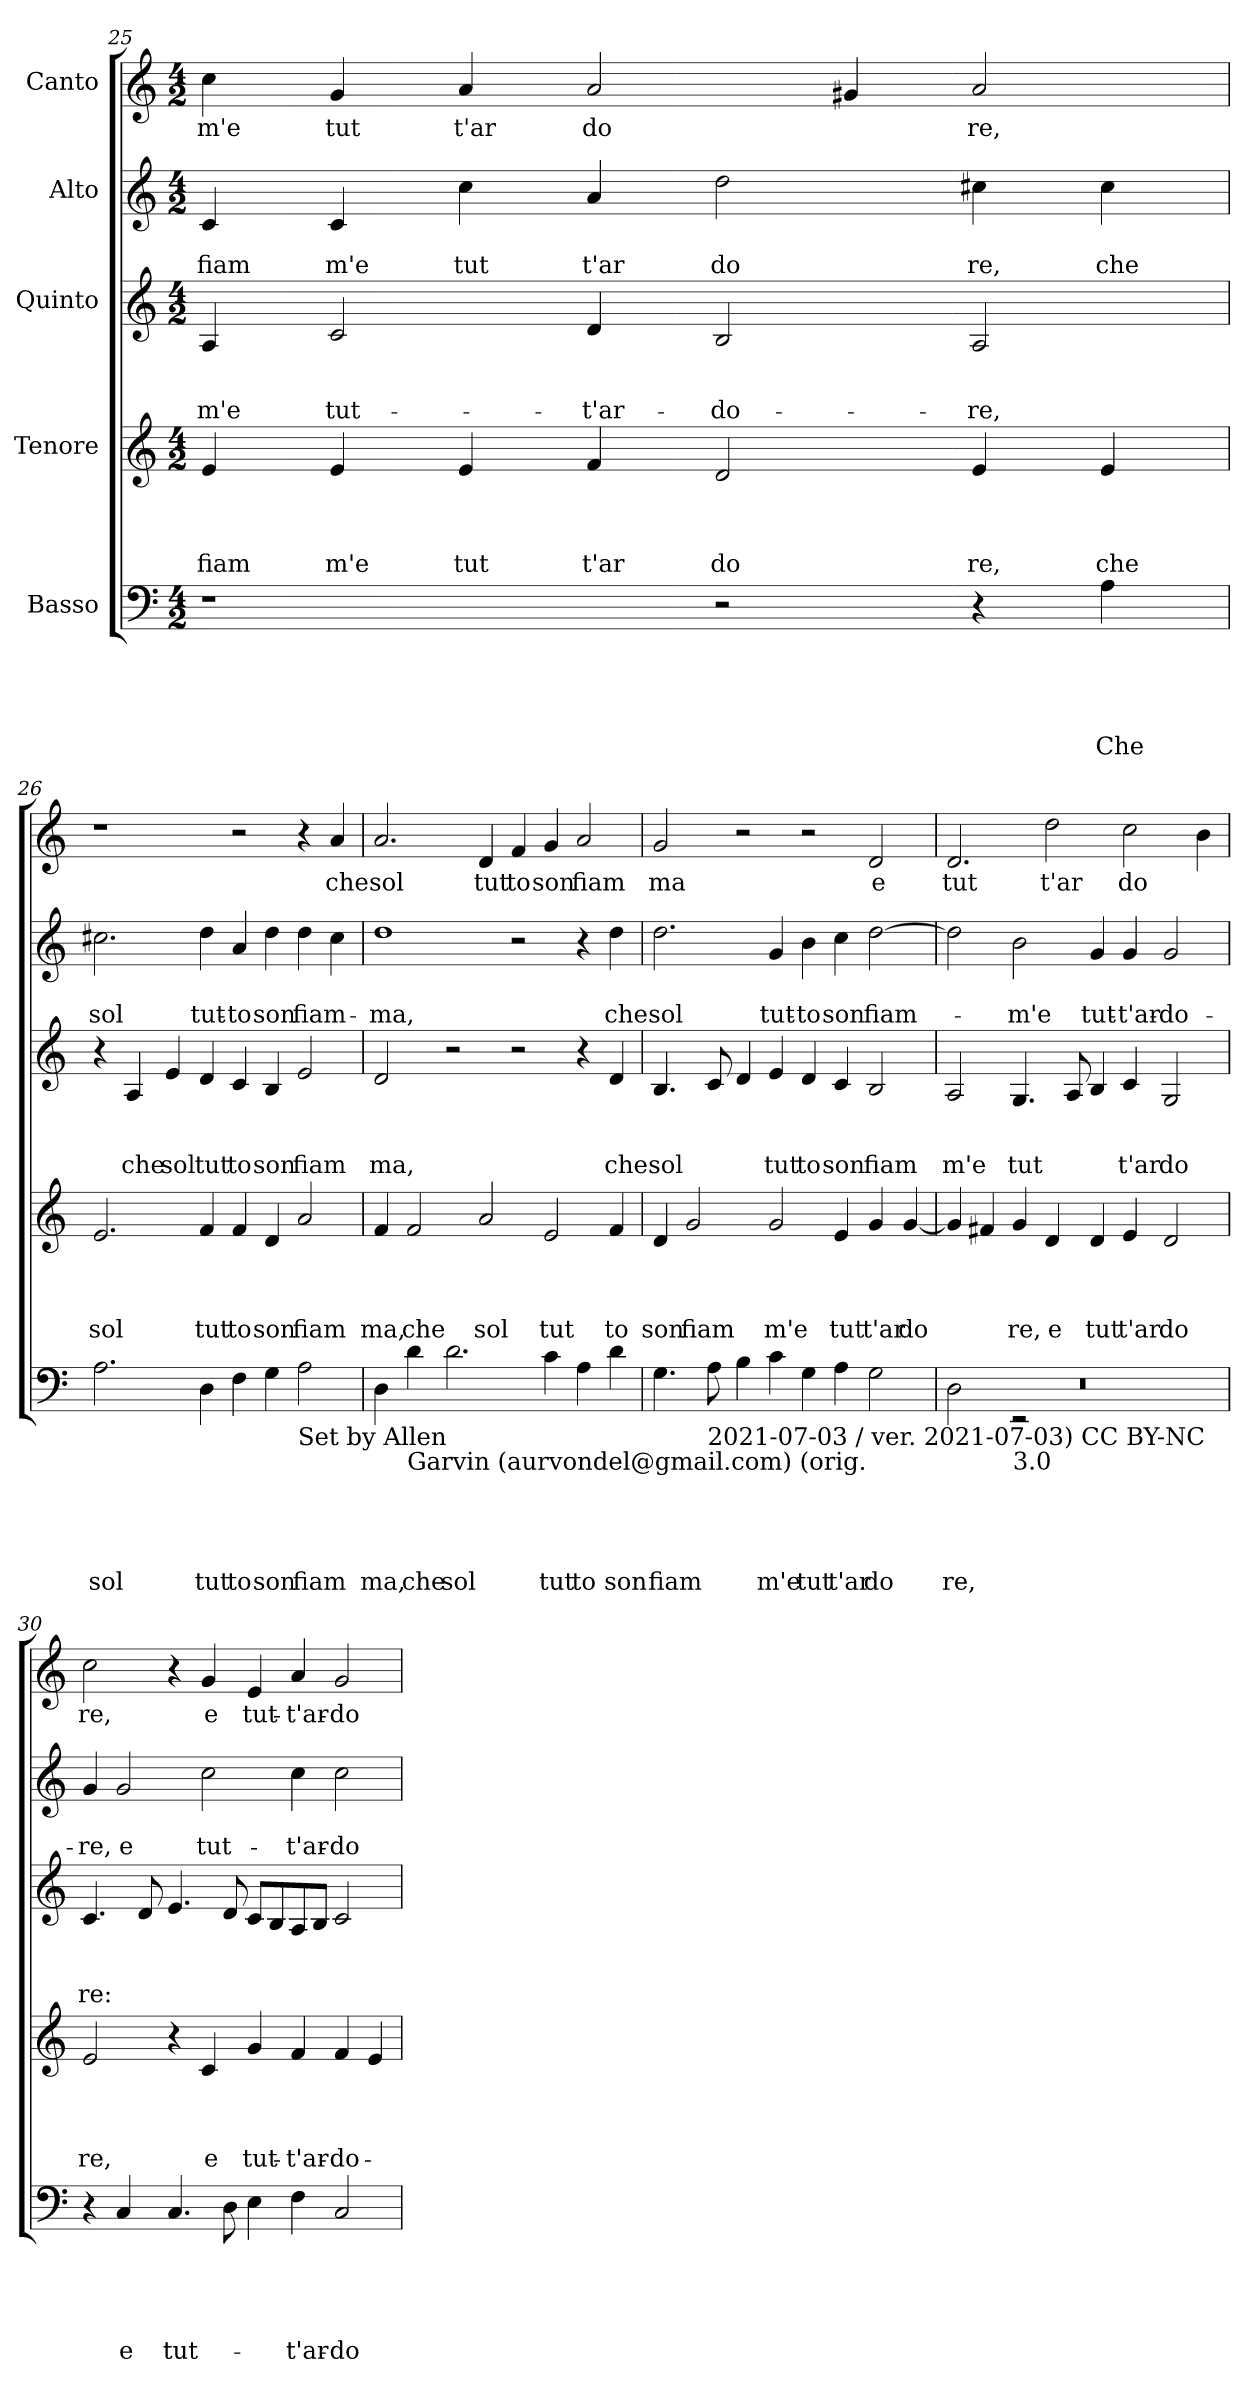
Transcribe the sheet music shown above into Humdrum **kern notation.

**kern	**text	**text	**text	**text	**text	**kern	**text	**text	**text	**text	**kern	**text	**text	**text	**kern	**text	**text	**kern	**text
*part5	*part5	*part5	*part5	*part5	*part5	*part4	*part4	*part4	*part4	*part4	*part3	*part3	*part3	*part3	*part2	*part2	*part2	*part1	*part1
*staff5	*staff5	*staff5	*staff5	*staff5	*staff5	*staff4	*staff4	*staff4	*staff4	*staff4	*staff3	*staff3	*staff3	*staff3	*staff2	*staff2	*staff2	*staff1	*staff1
*I"Basso	*	*	*	*	*	*I"Tenore	*	*	*	*	*I"Quinto	*	*	*	*I"Alto	*	*	*I"Canto	*
*clefF4	*	*	*	*	*	*clefG2	*	*	*	*	*clefG2	*	*	*	*clefG2	*	*	*clefG2	*
*k[]	*	*	*	*	*	*k[]	*	*	*	*	*k[]	*	*	*	*k[]	*	*	*k[]	*
*C:	*	*	*	*	*	*C:	*	*	*	*	*C:	*	*	*	*C:	*	*	*C:	*
*M4/2	*	*	*	*	*	*M4/2	*	*	*	*	*M4/2	*	*	*	*M4/2	*	*	*M4/2	*
=25	=25	=25	=25	=25	=25	=25	=25	=25	=25	=25	=25	=25	=25	=25	=25	=25	=25	=25	=25
!	!	!	!	!	!	!	!	!	!	!LO:LY:b	!	!	!	!LO:LY:b	!	!	!LO:LY:b	!	!LO:LY:b
1r	.	.	.	.	.	4e/	.	.	.	fiam	4A/	.	.	-m'e	4c/	.	fiam	4cc\	m'e
!	!	!	!	!	!	!	!	!	!	!LO:LY:b	!	!	!	!LO:LY:b	!	!	!LO:LY:b	!	!LO:LY:b
.	.	.	.	.	.	4e/	.	.	.	m'e	2c/	.	.	tut-	4c/	.	m'e	4g/	tut
!	!	!	!	!	!	!	!	!	!	!LO:LY:b	!	!	!	!	!	!	!LO:LY:b	!	!LO:LY:b
.	.	.	.	.	.	4e/	.	.	.	tut	.	.	.	.	4cc\	.	tut	4a/	t'ar
!	!	!	!	!	!	!	!	!	!	!LO:LY:b	!	!	!	!LO:LY:b	!	!	!LO:LY:b	!	!LO:LY:b
.	.	.	.	.	.	4f/	.	.	.	t'ar	4d/	.	.	-t'ar-	4a/	.	t'ar	2a/	do
!	!	!	!	!	!	!	!	!	!	!LO:LY:b	!	!	!	!LO:LY:b	!	!	!LO:LY:b	!	!
2r	.	.	.	.	.	2d/	.	.	.	do	2B/	.	.	-do-	2dd\	.	do	.	.
.	.	.	.	.	.	.	.	.	.	.	.	.	.	.	.	.	.	4g#X/	.
!	!	!	!	!	!	!	!	!	!	!LO:LY:b	!	!	!	!LO:LY:b	!	!	!LO:LY:b	!	!LO:LY:b
4r	.	.	.	.	.	4e/	.	.	.	re,	2A/	.	.	-re,	4cc#X\	.	re,	2a/	re,
!	!	!	!	!	!LO:LY:b	!	!	!	!	!LO:LY:b	!	!	!	!	!	!	!LO:LY:b	!	!
4A\	.	.	.	.	Che	4e/	.	.	.	che	.	.	.	.	4cc#\	.	che	.	.
!!LO:LB:g=z
=26	=26	=26	=26	=26	=26	=26	=26	=26	=26	=26	=26	=26	=26	=26	=26	=26	=26	=26	=26
!	!	!	!	!	!LO:LY:b	!	!	!	!	!LO:LY:b	!	!	!	!	!	!	!LO:LY:b	!	!
2.A\	.	.	.	.	sol	2.e/	.	.	.	sol	4r	.	.	.	2.cc#X\	.	sol	1r	.
!	!	!	!	!	!	!	!	!	!	!	!	!	!	!LO:LY:b	!	!	!	!	!
.	.	.	.	.	.	.	.	.	.	.	4A/	.	.	che	.	.	.	.	.
!	!	!	!	!	!	!	!	!	!	!	!	!	!	!LO:LY:b	!	!	!	!	!
.	.	.	.	.	.	.	.	.	.	.	4e/	.	.	sol	.	.	.	.	.
!	!	!	!	!	!LO:LY:b	!	!	!	!	!LO:LY:b	!	!	!	!LO:LY:b	!	!	!LO:LY:b	!	!
4D\	.	.	.	.	tut	4f/	.	.	.	tut	4d/	.	.	tut	4dd\	.	tut-	.	.
!	!	!	!	!	!LO:LY:b	!	!	!	!	!LO:LY:b	!	!	!	!LO:LY:b	!	!	!LO:LY:b	!	!
4F\	.	.	.	.	to	4f/	.	.	.	to	4c/	.	.	to	4a/	.	-to	2r	.
!	!	!	!	!	!LO:LY:b	!	!	!	!	!LO:LY:b	!	!	!	!LO:LY:b	!	!	!LO:LY:b	!	!
4G\	.	.	.	.	son	4d/	.	.	.	son	4B/	.	.	son	4dd\	.	son	.	.
!LO:TX:b:t=Set by Allen	!	!	!	!	!	!	!	!	!	!	!	!	!	!	!	!	!	!	!
!	!	!	!	!	!LO:LY:b	!	!	!	!	!LO:LY:b	!	!	!	!LO:LY:b	!	!	!LO:LY:b	!	!
2A\	.	.	.	.	fiam	2a/	.	.	.	fiam	2e/	.	.	fiam	4dd\	.	fiam-	4r	.
!	!	!	!	!	!	!	!	!	!	!	!	!	!	!	!	!	!	!	!LO:LY:b
.	.	.	.	.	.	.	.	.	.	.	.	.	.	.	4cc#\	.	.	4a/	che
=27	=27	=27	=27	=27	=27	=27	=27	=27	=27	=27	=27	=27	=27	=27	=27	=27	=27	=27	=27
!	!	!	!	!	!LO:LY:b	!	!	!	!	!LO:LY:b	!	!	!	!LO:LY:b	!	!	!LO:LY:b	!	!LO:LY:b
4D\	.	.	.	.	ma,	4f/	.	.	.	ma,	2d/	.	.	ma,	1dd	.	-ma,	2.a/	sol
!LO:TX:b:t=Garvin (aurvondel@gmail.com) (orig.	!	!	!	!	!	!	!	!	!	!	!	!	!	!	!	!	!	!	!
!	!	!	!	!	!LO:LY:b	!	!	!	!	!LO:LY:b	!	!	!	!	!	!	!	!	!
4d\	.	.	.	.	che	2f/	.	.	.	che	.	.	.	.	.	.	.	.	.
!	!	!	!	!	!LO:LY:b	!	!	!	!	!	!	!	!	!	!	!	!	!	!
2.d\	.	.	.	.	sol	.	.	.	.	.	2r	.	.	.	.	.	.	.	.
!	!	!	!	!	!	!	!	!	!	!LO:LY:b	!	!	!	!	!	!	!	!	!LO:LY:b
.	.	.	.	.	.	2a/	.	.	.	sol	.	.	.	.	.	.	.	4d/	tut
!	!	!	!	!	!	!	!	!	!	!	!	!	!	!	!	!	!	!	!LO:LY:b
.	.	.	.	.	.	.	.	.	.	.	2r	.	.	.	2r	.	.	4f/	to
!	!	!	!	!	!LO:LY:b	!	!	!	!	!LO:LY:b	!	!	!	!	!	!	!	!	!LO:LY:b
4c\	.	.	.	.	tut	2e/	.	.	.	tut	.	.	.	.	.	.	.	4g/	son
!	!	!	!	!	!LO:LY:b	!	!	!	!	!	!	!	!	!	!	!	!	!	!LO:LY:b
4A\	.	.	.	.	to	.	.	.	.	.	4r	.	.	.	4r	.	.	2a/	fiam
!	!	!	!	!	!LO:LY:b	!	!	!	!	!LO:LY:b	!	!	!	!LO:LY:b	!	!	!LO:LY:b	!	!
4d\	.	.	.	.	son	4f/	.	.	.	to	4d/	.	.	che	4dd\	.	che	.	.
=28	=28	=28	=28	=28	=28	=28	=28	=28	=28	=28	=28	=28	=28	=28	=28	=28	=28	=28	=28
!	!	!	!	!	!LO:LY:b	!	!	!	!	!LO:LY:b	!	!	!	!LO:LY:b	!	!	!LO:LY:b	!	!LO:LY:b
4.G\	.	.	.	.	fiam	4d/	.	.	.	son	4.B/	.	.	sol	2.dd\	.	sol	2g/	ma
!	!	!	!	!	!	!	!	!	!	!LO:LY:b	!	!	!	!	!	!	!	!	!
.	.	.	.	.	.	2g/	.	.	.	fiam	.	.	.	.	.	.	.	.	.
!LO:TX:b:t=2021-07-03 / ver. 2021-07-03) CC BY-NC	!	!	!	!	!	!	!	!	!	!	!	!	!	!	!	!	!	!	!
8A\	.	.	.	.	.	.	.	.	.	.	8c/	.	.	.	.	.	.	.	.
4B\	.	.	.	.	.	.	.	.	.	.	4d/	.	.	.	.	.	.	2r	.
!	!	!	!	!	!LO:LY:b	!	!	!	!	!LO:LY:b	!	!	!	!LO:LY:b	!	!	!LO:LY:b	!	!
4c\	.	.	.	.	m'e	2g/	.	.	.	m'e	4e/	.	.	tut	4g/	.	tut-	.	.
!	!	!	!	!	!LO:LY:b	!	!	!	!	!	!	!	!	!LO:LY:b	!	!	!LO:LY:b	!	!
4G\	.	.	.	.	tut	.	.	.	.	.	4d/	.	.	to	4b\	.	-to	2r	.
!	!	!	!	!	!LO:LY:b	!	!	!	!	!LO:LY:b	!	!	!	!LO:LY:b	!	!	!LO:LY:b	!	!
4A\	.	.	.	.	t'ar	4e/	.	.	.	tut	4c/	.	.	son	4cc\	.	son	.	.
!	!	!	!	!	!LO:LY:b	!	!	!	!	!LO:LY:b	!	!	!	!LO:LY:b	!	!	!LO:LY:b	!	!LO:LY:b
2G\	.	.	.	.	do	4g/	.	.	.	t'ar	2B/	.	.	fiam	[>2dd\	.	fiam-	2d/	e
!	!	!	!	!	!	!	!	!	!	!LO:LY:b	!	!	!	!	!	!	!	!	!
.	.	.	.	.	.	[<4g/	.	.	.	do	.	.	.	.	.	.	.	.	.
=29	=29	=29	=29	=29	=29	=29	=29	=29	=29	=29	=29	=29	=29	=29	=29	=29	=29	=29	=29
*^	*	*	*	*	*	*	*	*	*	*	*	*	*	*	*	*	*	*	*
*	*^	*	*	*	*	*	*	*	*	*	*	*	*	*	*	*	*	*	*	*
!	!	!LO:N:vis=1	!	!	!	!	!LO:LY:b	!	!	!	!	!	!	!	!	!LO:LY:b	!	!	!	!	!LO:LY:b
2D\	2ryy	0r	.	.	.	.	re,	4g/]	.	.	.	.	2A/	.	.	m'e	2dd\]	.	.	2.d/	tut
.	.	.	.	.	.	.	.	4f#/	.	.	.	.	.	.	.	.	.	.	.	.	.
!LO:TX:b:t=3.0	!	!	!	!	!	!	!	!	!	!	!	!	!	!	!	!	!	!	!	!	!
!	!	!	!	!	!	!	!	!	!	!	!	!LO:LY:b	!	!	!	!LO:LY:b	!	!	!LO:LY:b	!	!
2ryy	2rEE	.	.	.	.	.	.	4g/	.	.	.	re,	4.G/	.	.	tut	2b\	.	-m'e	.	.
!	!	!	!	!	!	!	!	!	!	!	!	!LO:LY:b	!	!	!	!	!	!	!	!	!LO:LY:b
.	.	.	.	.	.	.	.	4d/	.	.	.	e	.	.	.	.	.	.	.	2dd\	t'ar
.	.	.	.	.	.	.	.	.	.	.	.	.	8A/	.	.	.	.	.	.	.	.
!	!	!	!	!	!	!	!	!	!	!	!	!LO:LY:b	!	!	!	!	!	!	!LO:LY:b	!	!
1ryy	1ryy	.	.	.	.	.	.	4d/	.	.	.	tut	4B/	.	.	.	4g/	.	tut-	.	.
!	!	!	!	!	!	!	!	!	!	!	!	!LO:LY:b	!	!	!	!LO:LY:b	!	!	!LO:LY:b	!	!LO:LY:b
.	.	.	.	.	.	.	.	4e/	.	.	.	t'ar	4c/	.	.	t'ar	4g/	.	-t'ar-	2cc\	do
!	!	!	!	!	!	!	!	!	!	!	!	!LO:LY:b	!	!	!	!LO:LY:b	!	!	!LO:LY:b	!	!
.	.	.	.	.	.	.	.	2d/	.	.	.	do	2G/	.	.	do	2g/	.	-do-	.	.
.	.	.	.	.	.	.	.	.	.	.	.	.	.	.	.	.	.	.	.	4b\	.
*v	*v	*v	*	*	*	*	*	*	*	*	*	*	*	*	*	*	*	*	*	*	*
!!LO:PB:g=z
=30	=30	=30	=30	=30	=30	=30	=30	=30	=30	=30	=30	=30	=30	=30	=30	=30	=30	=30	=30
!	!	!	!	!	!	!	!	!	!	!LO:LY:b	!	!	!	!LO:LY:b	!	!	!LO:LY:b	!	!LO:LY:b
4r	.	.	.	.	.	2e/	.	.	.	re,	4.c/	.	.	re:	4g/	.	-re,	2cc\	re,
!	!	!	!	!	!LO:LY:b	!	!	!	!	!	!	!	!	!	!	!	!LO:LY:b	!	!
4C/	.	.	.	.	e	.	.	.	.	.	.	.	.	.	2g/	.	e	.	.
.	.	.	.	.	.	.	.	.	.	.	8d/	.	.	.	.	.	.	.	.
!	!	!	!	!	!LO:LY:b	!	!	!	!	!	!	!	!	!	!	!	!	!	!
4.C/	.	.	.	.	tut-	4r	.	.	.	.	4.e/	.	.	.	.	.	.	4r	.
!	!	!	!	!	!	!	!	!	!	!LO:LY:b	!	!	!	!	!	!	!LO:LY:b	!	!LO:LY:b
.	.	.	.	.	.	4c/	.	.	.	e	.	.	.	.	2cc\	.	tut-	4g/	e
8D\	.	.	.	.	.	.	.	.	.	.	8d/	.	.	.	.	.	.	.	.
!	!	!	!	!	!	!	!	!	!	!LO:LY:b	!	!	!	!	!	!	!	!	!LO:LY:b
4E\	.	.	.	.	.	4g/	.	.	.	tut-	8c/L	.	.	.	.	.	.	4e/	tut-
.	.	.	.	.	.	.	.	.	.	.	8B/	.	.	.	.	.	.	.	.
!	!	!	!	!	!LO:LY:b	!	!	!	!	!LO:LY:b	!	!	!	!	!	!	!LO:LY:b	!	!LO:LY:b
4F\	.	.	.	.	-t'ar-	4f/	.	.	.	-t'ar-	8A/	.	.	.	4cc\	.	-t'ar-	4a/	-t'ar-
.	.	.	.	.	.	.	.	.	.	.	8B/J	.	.	.	.	.	.	.	.
!	!	!	!	!	!LO:LY:b	!	!	!	!	!LO:LY:b	!	!	!	!	!	!	!LO:LY:b	!	!LO:LY:b
2C/	.	.	.	.	-do-	4f/	.	.	.	-do-	2c/	.	.	.	2cc\	.	-do-	2g/	-do-
.	.	.	.	.	.	4e/	.	.	.	.	.	.	.	.	.	.	.	.	.
=	=	=	=	=	=	=	=	=	=	=	=	=	=	=	=	=	=	=	=
*-	*-	*-	*-	*-	*-	*-	*-	*-	*-	*-	*-	*-	*-	*-	*-	*-	*-	*-	*-
